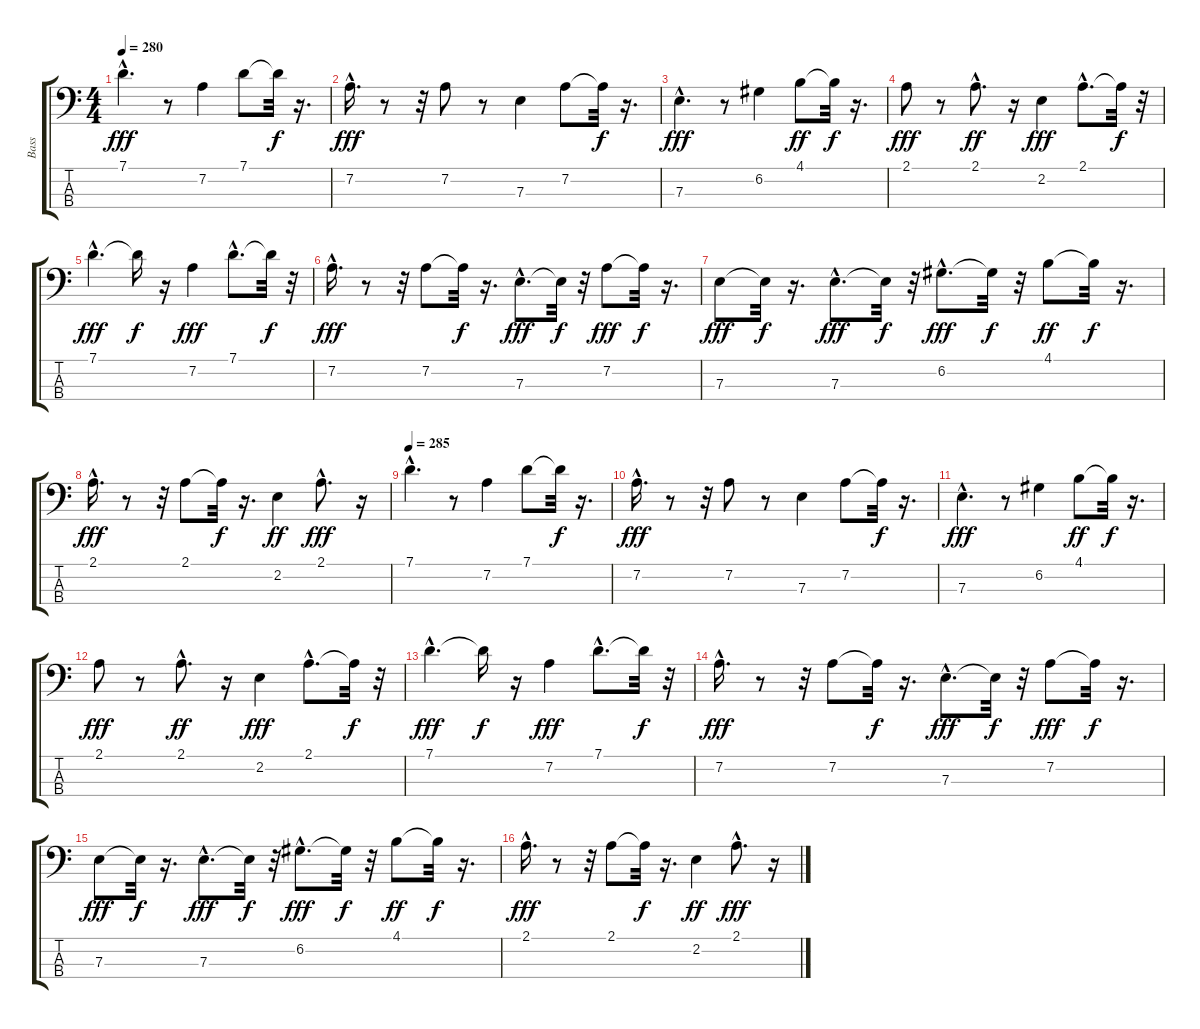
\track ("Bass" "Bass") {instrument acousticbass}
\staff {score tabs}
\tuning (G2 D2 A1 E1) {hide}
\ts (4 4)
\tempo 280
\clef f4
\ks c
7.1{hac}.4{d dy fff} r.8 7.2.4 7.1.8 7.1{t}.32{dy f} r.16{d} |
7.2{hac}.16{d dy fff} r.8 r.32 7.2.8 r.8 7.3.4 7.2.8 7.2{t}.32{dy f} r.16{d} |
7.3{hac}.4{d dy fff} r.8 6.2.4 4.1.8{dy ff} 4.1{t}.32{dy f} r.16{d} |
2.1.8{dy fff} r.8 2.1{hac}.8{d dy ff} r.16 2.2.4{dy fff} 2.1{hac}.8{d} 2.1{t}.32{dy f} r.32 |
7.1{hac}.4{d dy fff} 7.1{t}.16{dy f} r.16 7.2.4{dy fff} 7.1{hac}.8{d} 7.1{t}.32{dy f} r.32 |
7.2{hac}.16{d dy fff} r.8 r.32 7.2.8 7.2{t}.32{dy f} r.16{d} 7.3{hac}.8{d dy fff} 7.3{t}.32{dy f} r.32 7.2.8{dy fff} 7.2{t}.32{dy f} r.16{d} |
7.3.8{dy fff} 7.3{t}.32{dy f} r.16{d} 7.3{hac}.8{d dy fff} 7.3{t}.32{dy f} r.32 6.2{hac}.8{d dy fff} 6.2{t}.32{dy f} r.32 4.1.8{dy ff} 4.1{t}.32{dy f} r.16{d} |
2.1{hac}.16{d dy fff} r.8 r.32 2.1.8 2.1{t}.32{dy f} r.16{d} 2.2.4{dy ff} 2.1{hac}.8{d dy fff} r.16 |
\tempo 285
7.1{hac}.4{d} r.8 7.2.4 7.1.8 7.1{t}.32{dy f} r.16{d} |
7.2{hac}.16{d dy fff} r.8 r.32 7.2.8 r.8 7.3.4 7.2.8 7.2{t}.32{dy f} r.16{d} |
7.3{hac}.4{d dy fff} r.8 6.2.4 4.1.8{dy ff} 4.1{t}.32{dy f} r.16{d} |
2.1.8{dy fff} r.8 2.1{hac}.8{d dy ff} r.16 2.2.4{dy fff} 2.1{hac}.8{d} 2.1{t}.32{dy f} r.32 |
7.1{hac}.4{d dy fff} 7.1{t}.16{dy f} r.16 7.2.4{dy fff} 7.1{hac}.8{d} 7.1{t}.32{dy f} r.32 |
7.2{hac}.16{d dy fff} r.8 r.32 7.2.8 7.2{t}.32{dy f} r.16{d} 7.3{hac}.8{d dy fff} 7.3{t}.32{dy f} r.32 7.2.8{dy fff} 7.2{t}.32{dy f} r.16{d} |
7.3.8{dy fff} 7.3{t}.32{dy f} r.16{d} 7.3{hac}.8{d dy fff} 7.3{t}.32{dy f} r.32 6.2{hac}.8{d dy fff} 6.2{t}.32{dy f} r.32 4.1.8{dy ff} 4.1{t}.32{dy f} r.16{d} |
2.1{hac}.16{d dy fff} r.8 r.32 2.1.8 2.1{t}.32{dy f} r.16{d} 2.2.4{dy ff} 2.1{hac}.8{d dy fff} r.16
